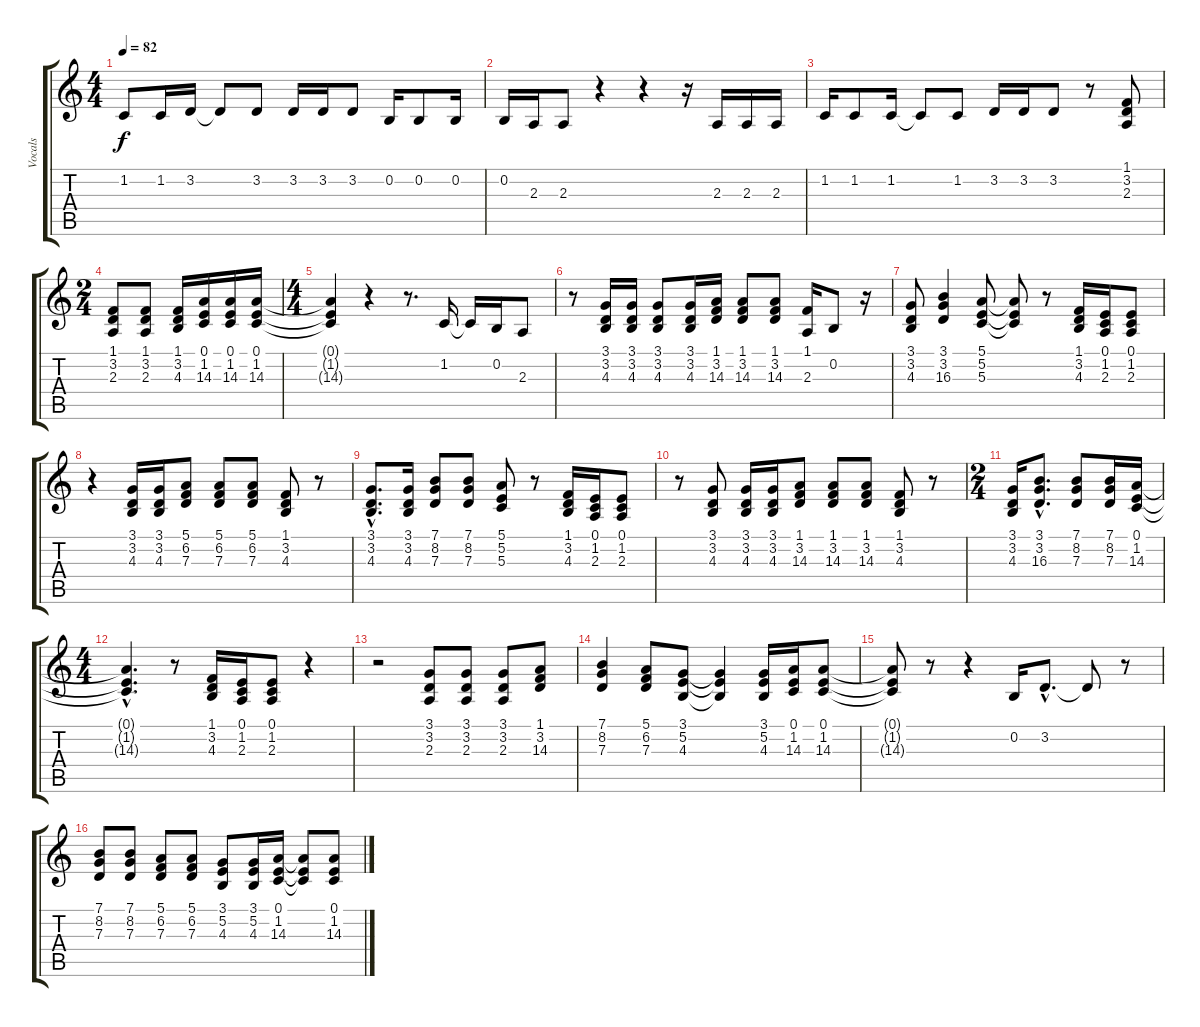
\track ("Vocals" "Vocals") {instrument lead6voice}
\staff {score tabs}
\tuning (E4 B3 G3 D3 A2 E2) {hide}
\ts (4 4)
\tempo 82
\clef g2
\ks c
1.2.8{dy f} 1.2.16 3.2.16 3.2{t}.8 3.2.8 3.2.16 3.2.16 3.2.8 0.2.16 0.2.8 0.2.16 |
0.2.16 2.3.16 2.3.8 r.4 r.4 r.16 2.3.16 2.3.16 2.3.16 |
1.2.16 1.2.8 1.2.16 1.2{t}.8 1.2.8 3.2.16 3.2.16 3.2.8 r.8 (1.1 3.2 2.3).8 |
\ts (2 4)
(1.1 3.2 2.3).8 (1.1 3.2 2.3).8 (1.1 3.2 4.3).16 (0.1 1.2 14.3).16 (0.1 1.2 14.3).16 (0.1 1.2 14.3).16 |
\ts (4 4)
(0.1{t} 1.2{t} 14.3{t}).4 r.4 r.8{d} 1.2.16 1.2{t}.16 0.2.16 2.3.8 |
r.8 (3.1 3.2 4.3).16 (3.1 3.2 4.3).16 (3.1 3.2 4.3).8 (3.1 3.2 4.3).16 (1.1 3.2 14.3).16 (1.1 3.2 14.3).8 (1.1 3.2 14.3).8 (1.1 2.3).16 0.2.8 r.16 |
(3.1 3.2 4.3).8 (3.1 3.2 16.3).4 (5.1 5.2 5.3).8 (5.1{t} 5.2{t} 5.3{t}).8 r.8 (1.1 3.2 4.3).16 (0.1 1.2 2.3).16 (0.1 1.2 2.3).8 |
r.4 (3.1 3.2 4.3).16 (3.1 3.2 4.3).16 (5.1 6.2 7.3).8 (5.1 6.2 7.3).8 (5.1 6.2 7.3).8 (1.1 3.2 4.3).8 r.8 |
(3.1{hac} 3.2{hac} 4.3{hac}).8{d} (3.1 3.2 4.3).16 (7.1 8.2 7.3).8 (7.1 8.2 7.3).8 (5.1 5.2 5.3).8 r.8 (1.1 3.2 4.3).16 (0.1 1.2 2.3).16 (0.1 1.2 2.3).8 |
r.8 (3.1 3.2 4.3).8 (3.1 3.2 4.3).16 (3.1 3.2 4.3).16 (1.1 3.2 14.3).8 (1.1 3.2 14.3).8 (1.1 3.2 14.3).8 (1.1 3.2 4.3).8 r.8 |
\ts (2 4)
(3.1 3.2 4.3).16 (3.1{hac} 3.2{hac} 16.3{hac}).8{d} (7.1 8.2 7.3).8 (7.1 8.2 7.3).16 (0.1 1.2 14.3).16 |
\ts (4 4)
(0.1{hac t} 1.2{hac t} 14.3{hac t}).4{d} r.8 (1.1 3.2 4.3).16 (0.1 1.2 2.3).16 (0.1 1.2 2.3).8 r.4 |
r.2 (3.1 3.2 2.3).8 (3.1 3.2 2.3).8 (3.1 3.2 2.3).8 (1.1 3.2 14.3).8 |
(7.1 8.2 7.3).4 (5.1 6.2 7.3).8 (3.1 5.2 4.3).8 (3.1{t} 5.2{t} 4.3{t}).4 (3.1 5.2 4.3).16 (0.1 1.2 14.3).16 (0.1 1.2 14.3).8 |
(0.1{t} 1.2{t} 14.3{t}).8 r.8 r.4 0.2.16 3.2{hac}.8{d} 3.2{t}.8 r.8 |
(7.1 8.2 7.3).8 (7.1 8.2 7.3).8 (5.1 6.2 7.3).8 (5.1 6.2 7.3).8 (3.1 5.2 4.3).8 (3.1 5.2 4.3).16 (0.1 1.2 14.3).16 (0.1{t} 1.2{t} 14.3{t}).8 (0.1 1.2 14.3).8
